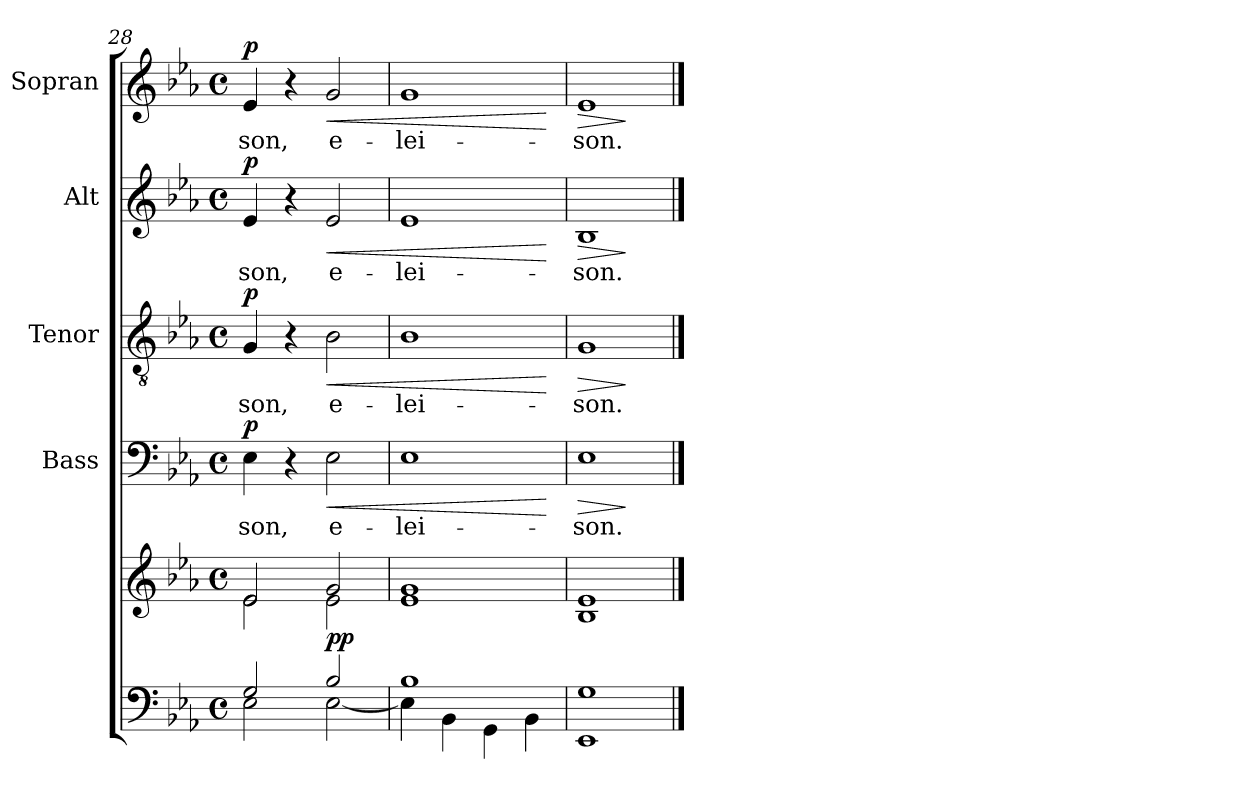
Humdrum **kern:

**kern	**kern	**dynam	**kern	**text	**dynam	**kern	**text	**dynam	**kern	**text	**dynam	**kern	**text	**dynam
*part5	*part5	*part5	*part4	*part4	*part4	*part3	*part3	*part3	*part2	*part2	*part2	*part1	*part1	*part1
*staff6	*staff5	*staff5/6	*staff4	*staff4	*staff4	*staff3	*staff3	*staff3	*staff2	*staff2	*staff2	*staff1	*staff1	*staff1
*	*	*	*I"Bass	*	*	*I"Tenor	*	*	*I"Alt	*	*	*I"Sopran	*	*
*	*	*	*I'B.	*	*	*I'T.	*	*	*I'A.	*	*	*I'S.	*	*
*clefF4	*clefG2	*	*clefF4	*	*	*clefGv2	*	*	*clefG2	*	*	*clefG2	*	*
*k[b-e-a-]	*k[b-e-a-]	*	*k[b-e-a-]	*	*	*k[b-e-a-]	*	*	*k[b-e-a-]	*	*	*k[b-e-a-]	*	*
*E-:	*E-:	*	*E-:	*	*	*E-:	*	*	*E-:	*	*	*E-:	*	*
*M4/4	*M4/4	*	*M4/4	*	*	*M4/4	*	*	*M4/4	*	*	*M4/4	*	*
*met(c)	*met(c)	*	*met(c)	*	*	*met(c)	*	*	*met(c)	*	*	*met(c)	*	*
=28	=28	=28	=28	=28	=28	=28	=28	=28	=28	=28	=28	=28	=28	=28
*^	*^	*	*	*	*	*	*	*	*	*	*	*	*	*
!	!	!	!	!	!	!LO:LY:b	!LO:DY:a	!	!LO:LY:b	!LO:DY:a	!	!LO:LY:b	!LO:DY:a	!	!LO:LY:b	!LO:DY:a
2G/	2E-\	2e-/	2e-\	.	4E-\	-son,	p	4G/	-son,	p	4e-/	-son,	p	4e-/	-son,	p
.	.	.	.	.	4r	.	.	4r	.	.	4r	.	.	4r	.	.
!	!	!	!	!LO:DY:b	!	!LO:LY:b	!LO:HP:b	!	!LO:LY:b	!LO:HP:b	!	!LO:LY:b	!LO:HP:b	!	!LO:LY:b	!LO:HP:b
2B-/	[<2E-\	2g/	2e-\	pp	2E-\	e-	<	2B-\	e-	<	2e-/	e-	<	2g/	e-	<
=29	=29	=29	=29	=29	=29	=29	=29	=29	=29	=29	=29	=29	=29	=29	=29	=29
!	!	!	!	!	!	!LO:LY:b	!	!	!LO:LY:b	!	!	!LO:LY:b	!	!	!LO:LY:b	!
1B-	4E-\]	1g	1e-	.	1E-	-lei-	.	1B-	-lei-	.	1e-	-lei-	.	1g	-lei-	.
.	4BB-\	.	.	.	.	.	.	.	.	.	.	.	.	.	.	.
.	4GG\	.	.	.	.	.	.	.	.	.	.	.	.	.	.	.
.	4BB-\	.	.	.	.	.	.	.	.	.	.	.	.	.	.	.
*v	*v	*	*	*	*	*	*	*	*	*	*	*	*	*	*	*
*	*v	*v	*	*	*	*	*	*	*	*	*	*	*	*	*
.	.	.	.	.	[	.	.	[	.	.	[	.	.	[
=30	=30	=30	=30	=30	=30	=30	=30	=30	=30	=30	=30	=30	=30	=30
*^	*^	*	*	*	*	*	*	*	*	*	*	*	*	*
!	!	!	!	!	!	!LO:LY:b	!LO:HP:b	!	!LO:LY:b	!LO:HP:b	!	!LO:LY:b	!LO:HP:b	!	!LO:LY:b	!LO:HP:b
1G	1EE-	1e-	1B-	.	1E-	-son.	>	1G	-son.	>	1B-	-son.	>	1e-	-son.	>
*v	*v	*	*	*	*	*	*	*	*	*	*	*	*	*	*	*
*	*v	*v	*	*	*	*	*	*	*	*	*	*	*	*	*
.	.	.	.	.	]	.	.	]	.	.	]	.	.	]
==	==	==	==	==	==	==	==	==	==	==	==	==	==	==
*-	*-	*-	*-	*-	*-	*-	*-	*-	*-	*-	*-	*-	*-	*-
